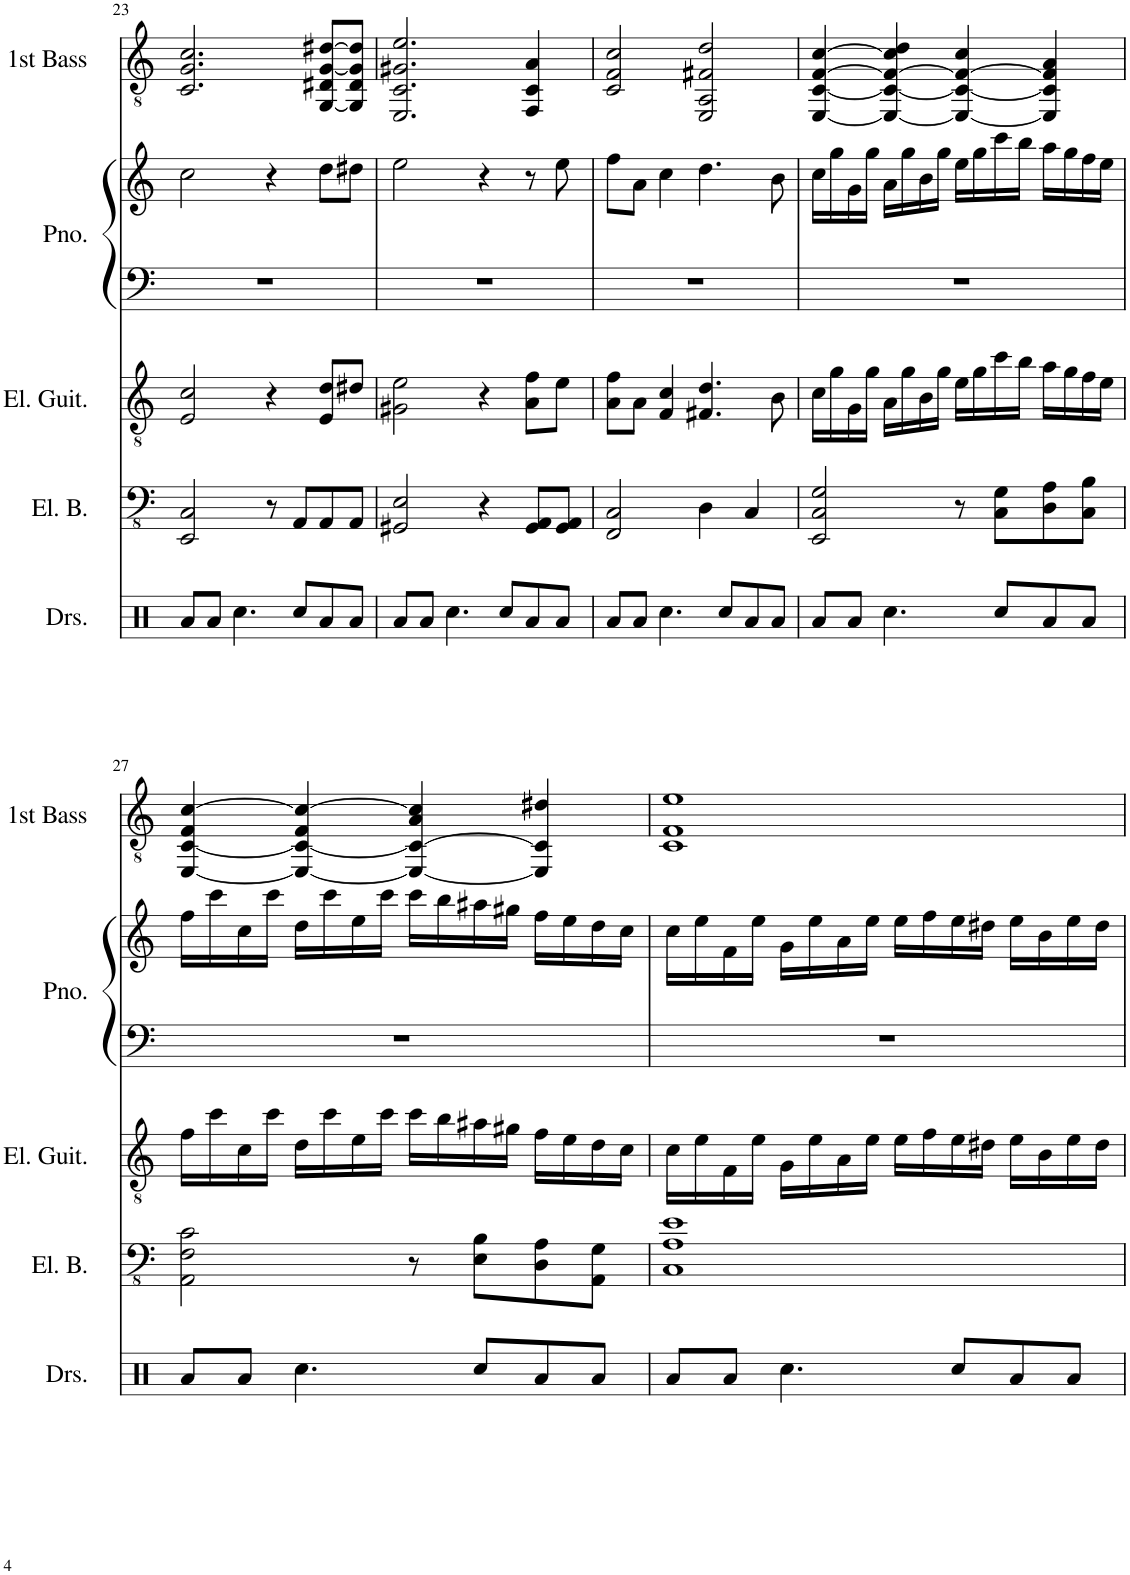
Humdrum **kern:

**kern	**kern	**kern	**kern	**kern	**kern
*part5	*part4	*part3	*part2	*part2	*part1
*staff6	*staff5	*staff4	*staff3	*staff2	*staff1
*I"Drumset	*I"Electric Bass	*I"Electric Guitar	*I"Piano	*	*I"First Bass
*I'Drs.	*I'El. B.	*I'El. Guit.	*I'Pno.	*	*
!!LO:PB:g=z
*clefX	*clefFv4	*clefGv2	*clefF4	*clefG2	*clefGv2
*k[]	*k[]	*k[]	*k[]	*k[]	*k[]
*M4/4	*M4/4	*M4/4	*M4/4	*M4/4	*M4/4
=23	=23	=23	=23	=23	=23
8Ra/L	2EEE/ 2CC/	2E/ 2c/	1r	2cc\	2.C/ 2.G/ 2.c/
8Ra/J	.	.	.	.	.
4.Rcc\	.	.	.	.	.
.	8r	4r	.	4r	.
8Rcc/L	8AAA/L	.	.	.	.
8Ra/	8AAA/	8E/ 8d/L	.	8dd\L	[8GG/ 8D#X/ [8G/ [8d#X/L
8Ra/J	8AAA/J	8d#X/J	.	8dd#X\J	8GG/] 8D#/ 8G/] 8d#/]J
=24	=24	=24	=24	=24	=24
8Ra/L	2GGG#X/ 2EE/	2G#X\ 2e\	1r	2ee\	2.EE/ 2.C/ 2.G#X/ 2.e/
8Ra/J	.	.	.	.	.
4.Rcc\	.	.	.	.	.
.	4r	4r	.	4r	.
8Rcc/L	.	.	.	.	.
8Ra/	8GGG#/ 8AAA/L	8A\ 8f\L	.	8r	4FF/ 4C/ 4A/
8Ra/J	8GGG#/ 8AAA/J	8e\J	.	8ee\	.
=25	=25	=25	=25	=25	=25
8Ra/L	2FFF/ 2CC/	8A\ 8f\L	1r	8ff\L	2C/ 2F/ 2c/
8Ra/J	.	8A\J	.	8a\J	.
4.Rcc\	.	4F/ 4c/	.	4cc\	.
.	4DD\	4.F#X/ 4.d/	.	4.dd\	2EE/ 2AA/ 2F#X/ 2d/
8Rcc/L	.	.	.	.	.
8Ra/	4CC/	.	.	.	.
8Ra/J	.	8B\	.	8b\	.
=26	=26	=26	=26	=26	=26
8Ra/L	2EEE/ 2CC/ 2GG/	16c\LL	1r	16cc\LL	[4EE/ [4C/ [4F/ [4c/
.	.	16g\	.	16gg\	.
8Ra/J	.	16G\	.	16g\	.
.	.	16g\JJ	.	16gg\JJ	.
4.Rcc\	.	16A\LL	.	16a\LL	4EE/_ 4C/_ 4F/_ 4c/] 4d/
.	.	16g\	.	16gg\	.
.	.	16B\	.	16b\	.
.	.	16g\JJ	.	16gg\JJ	.
.	8r	16e\LL	.	16ee\LL	4EE/_ 4C/_ 4F/_ 4c/
.	.	16g\	.	16gg\	.
8Rcc/L	8CC\ 8GG\L	16cc\	.	16ccc\	.
.	.	16b\JJ	.	16bb\JJ	.
8Ra/	8DD\ 8AA\	16a\LL	.	16aa\LL	4EE/] 4C/] 4F/] 4A/
.	.	16g\	.	16gg\	.
8Ra/J	8CC\ 8BB\J	16f\	.	16ff\	.
.	.	16e\JJ	.	16ee\JJ	.
!!LO:LB:g=z
=27	=27	=27	=27	=27	=27
8Ra/L	2AAA\ 2FF\ 2C\	16f\LL	1r	16ff\LL	[4EE/ [4C/ 4F/ [4c/
.	.	16cc\	.	16ccc\	.
8Ra/J	.	16c\	.	16cc\	.
.	.	16cc\JJ	.	16ccc\JJ	.
4.Rcc\	.	16d\LL	.	16dd\LL	4EE/_ 4C/_ 4F/ 4c/_
.	.	16cc\	.	16ccc\	.
.	.	16e\	.	16ee\	.
.	.	16cc\JJ	.	16ccc\JJ	.
.	8r	16cc\LL	.	16ccc\LL	4EE/_ 4C/_ 4A/ 4c/]
.	.	16b\	.	16bb\	.
8Rcc/L	8EE\ 8BB\L	16a#X\	.	16aa#X\	.
.	.	16g#X\JJ	.	16gg#X\JJ	.
8Ra/	8DD\ 8AA\	16f\LL	.	16ff\LL	4EE/] 4C/] 4d#X/
.	.	16e\	.	16ee\	.
8Ra/J	8AAA\ 8GG\J	16d\	.	16dd\	.
.	.	16c\JJ	.	16cc\JJ	.
=28	=28	=28	=28	=28	=28
8Ra/L	1CC 1AA 1E	16c\LL	1r	16cc\LL	1C 1F 1e
.	.	16e\	.	16ee\	.
8Ra/J	.	16F\	.	16f\	.
.	.	16e\JJ	.	16ee\JJ	.
4.Rcc\	.	16G\LL	.	16g\LL	.
.	.	16e\	.	16ee\	.
.	.	16A\	.	16a\	.
.	.	16e\JJ	.	16ee\JJ	.
.	.	16e\LL	.	16ee\LL	.
.	.	16f\	.	16ff\	.
8Rcc/L	.	16e\	.	16ee\	.
.	.	16d#X\JJ	.	16dd#X\JJ	.
8Ra/	.	16e\LL	.	16ee\LL	.
.	.	16B\	.	16b\	.
8Ra/J	.	16e\	.	16ee\	.
.	.	16d#\JJ	.	16dd#\JJ	.
=	=	=	=	=	=
*-	*-	*-	*-	*-	*-
